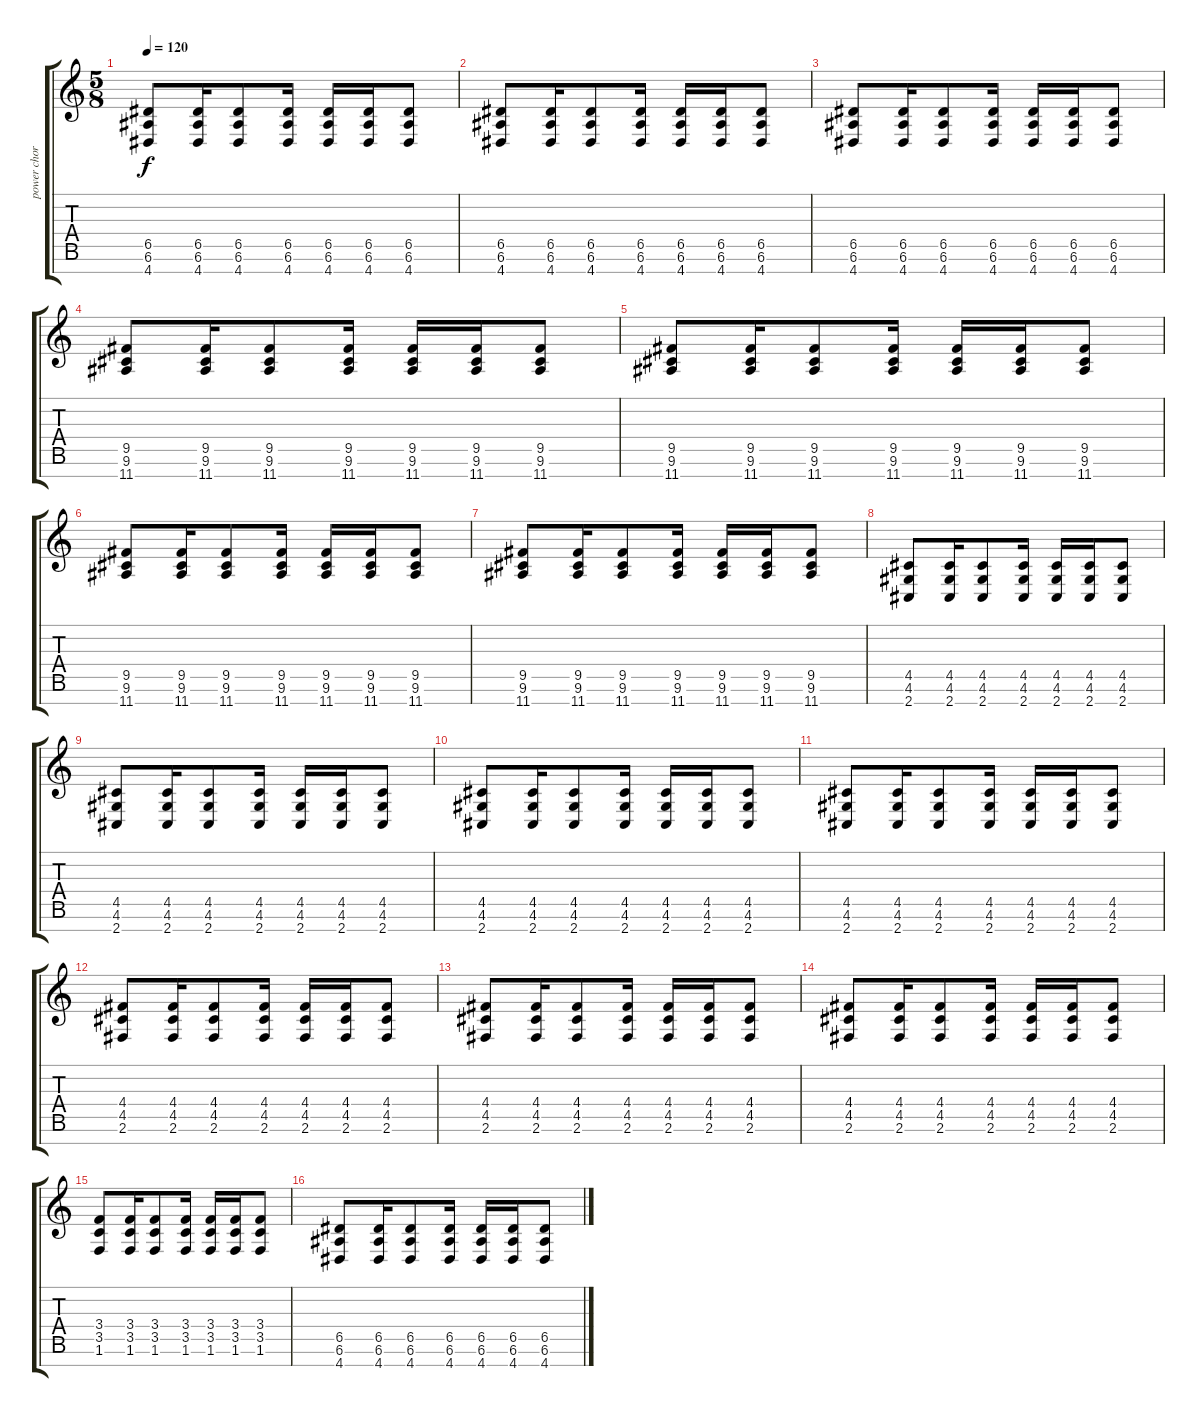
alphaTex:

\track ("power chords" "power chor") {instrument distortionguitar}
\staff {score tabs}
\tuning (E4 B3 G3 D3 A2 E2 B1) {hide}
\ts (5 8)
\tempo 120
\clef g2
\ks c
(6.5 6.6 4.7).8{dy f} (6.5 6.6 4.7).16 (6.5 6.6 4.7).8 (6.5 6.6 4.7).16 (6.5 6.6 4.7).16 (6.5 6.6 4.7).16 (6.5 6.6 4.7).8 |
(6.5 6.6 4.7).8 (6.5 6.6 4.7).16 (6.5 6.6 4.7).8 (6.5 6.6 4.7).16 (6.5 6.6 4.7).16 (6.5 6.6 4.7).16 (6.5 6.6 4.7).8 |
(6.5 6.6 4.7).8 (6.5 6.6 4.7).16 (6.5 6.6 4.7).8 (6.5 6.6 4.7).16 (6.5 6.6 4.7).16 (6.5 6.6 4.7).16 (6.5 6.6 4.7).8 |
(9.5 9.6 11.7).8 (9.5 9.6 11.7).16 (9.5 9.6 11.7).8 (9.5 9.6 11.7).16 (9.5 9.6 11.7).16 (9.5 9.6 11.7).16 (9.5 9.6 11.7).8 |
(9.5 9.6 11.7).8 (9.5 9.6 11.7).16 (9.5 9.6 11.7).8 (9.5 9.6 11.7).16 (9.5 9.6 11.7).16 (9.5 9.6 11.7).16 (9.5 9.6 11.7).8 |
(9.5 9.6 11.7).8 (9.5 9.6 11.7).16 (9.5 9.6 11.7).8 (9.5 9.6 11.7).16 (9.5 9.6 11.7).16 (9.5 9.6 11.7).16 (9.5 9.6 11.7).8 |
(9.5 9.6 11.7).8 (9.5 9.6 11.7).16 (9.5 9.6 11.7).8 (9.5 9.6 11.7).16 (9.5 9.6 11.7).16 (9.5 9.6 11.7).16 (9.5 9.6 11.7).8 |
(4.5 4.6 2.7).8 (4.5 4.6 2.7).16 (4.5 4.6 2.7).8 (4.5 4.6 2.7).16 (4.5 4.6 2.7).16 (4.5 4.6 2.7).16 (4.5 4.6 2.7).8 |
(4.5 4.6 2.7).8 (4.5 4.6 2.7).16 (4.5 4.6 2.7).8 (4.5 4.6 2.7).16 (4.5 4.6 2.7).16 (4.5 4.6 2.7).16 (4.5 4.6 2.7).8 |
(4.5 4.6 2.7).8 (4.5 4.6 2.7).16 (4.5 4.6 2.7).8 (4.5 4.6 2.7).16 (4.5 4.6 2.7).16 (4.5 4.6 2.7).16 (4.5 4.6 2.7).8 |
(4.5 4.6 2.7).8 (4.5 4.6 2.7).16 (4.5 4.6 2.7).8 (4.5 4.6 2.7).16 (4.5 4.6 2.7).16 (4.5 4.6 2.7).16 (4.5 4.6 2.7).8 |
(4.4 4.5 2.6).8 (4.4 4.5 2.6).16 (4.4 4.5 2.6).8 (4.4 4.5 2.6).16 (4.4 4.5 2.6).16 (4.4 4.5 2.6).16 (4.4 4.5 2.6).8 |
(4.4 4.5 2.6).8 (4.4 4.5 2.6).16 (4.4 4.5 2.6).8 (4.4 4.5 2.6).16 (4.4 4.5 2.6).16 (4.4 4.5 2.6).16 (4.4 4.5 2.6).8 |
(4.4 4.5 2.6).8 (4.4 4.5 2.6).16 (4.4 4.5 2.6).8 (4.4 4.5 2.6).16 (4.4 4.5 2.6).16 (4.4 4.5 2.6).16 (4.4 4.5 2.6).8 |
(3.4 3.5 1.6).8 (3.4 3.5 1.6).16 (3.4 3.5 1.6).8 (3.4 3.5 1.6).16 (3.4 3.5 1.6).16 (3.4 3.5 1.6).16 (3.4 3.5 1.6).8 |
(6.5 6.6 4.7).8 (6.5 6.6 4.7).16 (6.5 6.6 4.7).8 (6.5 6.6 4.7).16 (6.5 6.6 4.7).16 (6.5 6.6 4.7).16 (6.5 6.6 4.7).8
